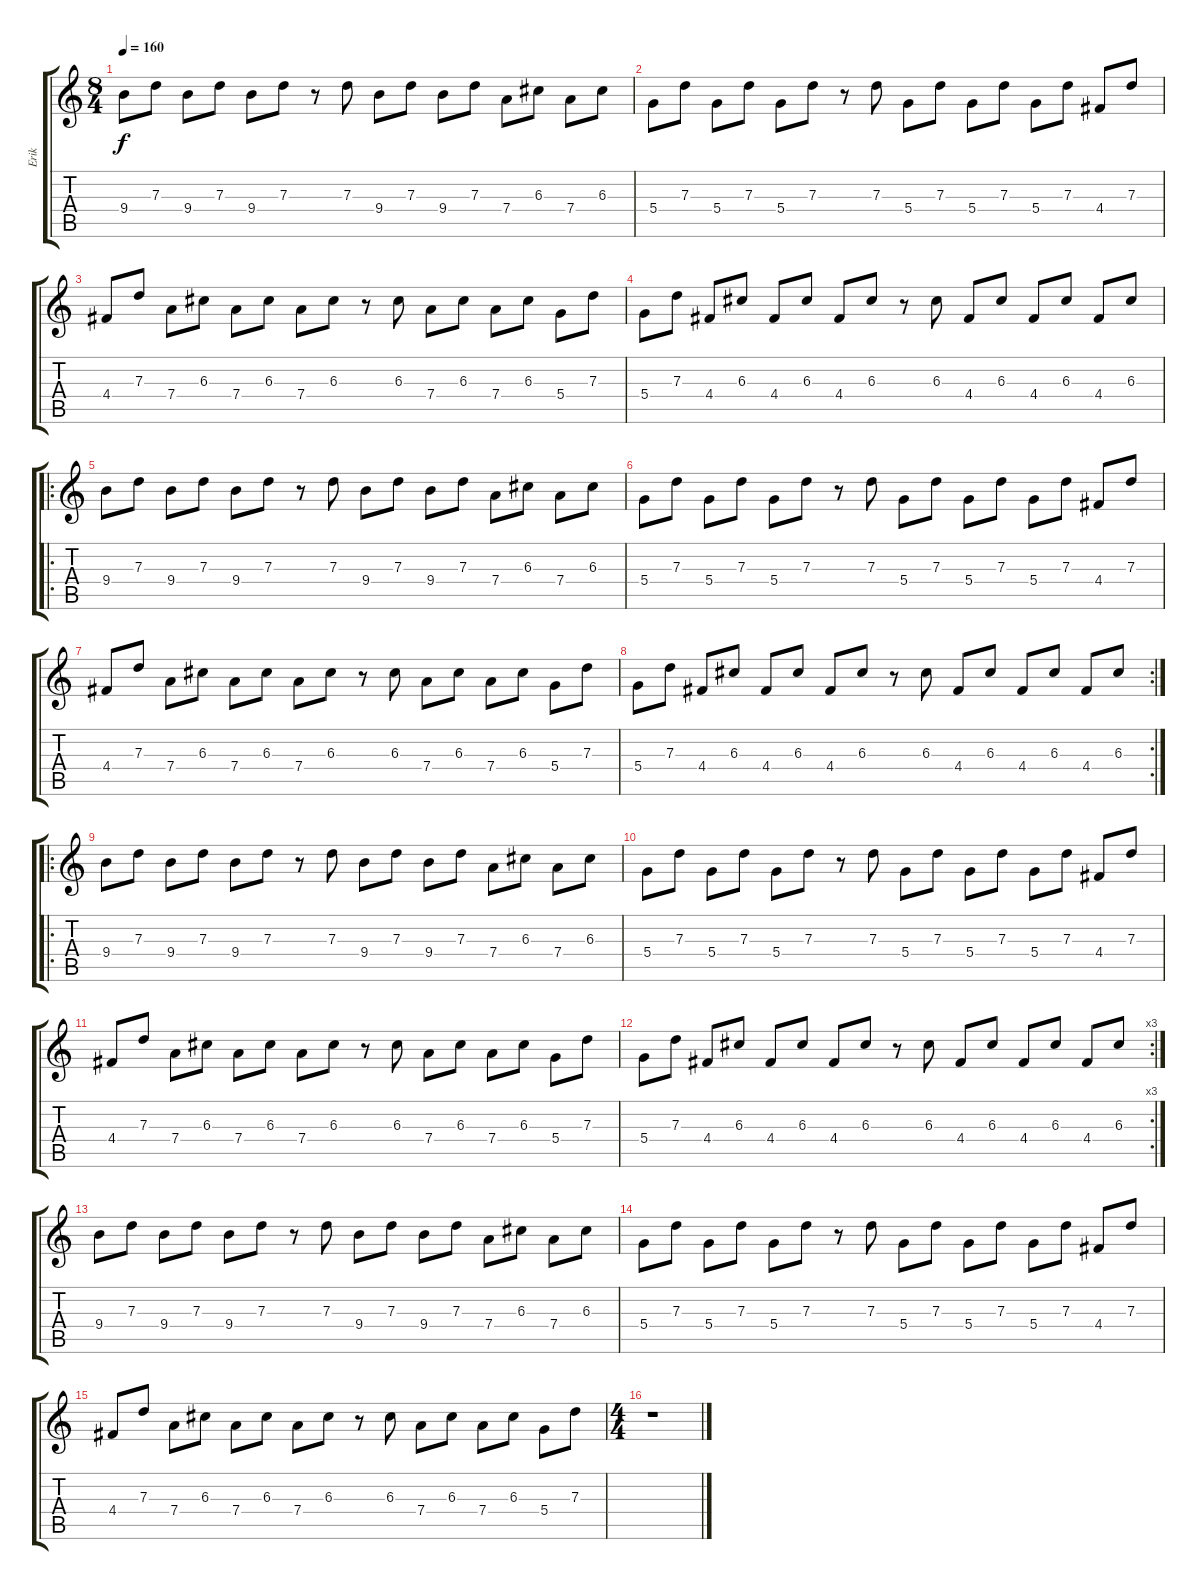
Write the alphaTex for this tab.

\track ("Erik" "Erik") {instrument electricguitarmuted}
\staff {score tabs}
\tuning (E4 B3 G3 D3 A2 E2) {hide}
\ts (8 4)
\tempo 160
\clef g2
\ks c
9.4.8{dy f instrument electricguitarmuted} 7.3.8 9.4.8 7.3.8 9.4.8 7.3.8 r.8 7.3.8 9.4.8 7.3.8 9.4.8 7.3.8 7.4.8 6.3.8 7.4.8 6.3.8 |
5.4.8 7.3.8 5.4.8 7.3.8 5.4.8 7.3.8 r.8 7.3.8 5.4.8 7.3.8 5.4.8 7.3.8 5.4.8 7.3.8 4.4.8 7.3.8 |
4.4.8 7.3.8 7.4.8 6.3.8 7.4.8 6.3.8 7.4.8 6.3.8 r.8 6.3.8 7.4.8 6.3.8 7.4.8 6.3.8 5.4.8 7.3.8 |
5.4.8 7.3.8 4.4.8 6.3.8 4.4.8 6.3.8 4.4.8 6.3.8 r.8 6.3.8 4.4.8 6.3.8 4.4.8 6.3.8 4.4.8 6.3.8 |
\ro
9.4.8 7.3.8 9.4.8 7.3.8 9.4.8 7.3.8 r.8 7.3.8 9.4.8 7.3.8 9.4.8 7.3.8 7.4.8 6.3.8 7.4.8 6.3.8 |
5.4.8 7.3.8 5.4.8 7.3.8 5.4.8 7.3.8 r.8 7.3.8 5.4.8 7.3.8 5.4.8 7.3.8 5.4.8 7.3.8 4.4.8 7.3.8 |
4.4.8 7.3.8 7.4.8 6.3.8 7.4.8 6.3.8 7.4.8 6.3.8 r.8 6.3.8 7.4.8 6.3.8 7.4.8 6.3.8 5.4.8 7.3.8 |
\rc 2
5.4.8 7.3.8 4.4.8 6.3.8 4.4.8 6.3.8 4.4.8 6.3.8 r.8 6.3.8 4.4.8 6.3.8 4.4.8 6.3.8 4.4.8 6.3.8 |
\ro
9.4.8 7.3.8 9.4.8 7.3.8 9.4.8 7.3.8 r.8 7.3.8 9.4.8 7.3.8 9.4.8 7.3.8 7.4.8 6.3.8 7.4.8 6.3.8 |
5.4.8 7.3.8 5.4.8 7.3.8 5.4.8 7.3.8 r.8 7.3.8 5.4.8 7.3.8 5.4.8 7.3.8 5.4.8 7.3.8 4.4.8 7.3.8 |
4.4.8 7.3.8 7.4.8 6.3.8 7.4.8 6.3.8 7.4.8 6.3.8 r.8 6.3.8 7.4.8 6.3.8 7.4.8 6.3.8 5.4.8 7.3.8 |
\rc 3
5.4.8 7.3.8 4.4.8 6.3.8 4.4.8 6.3.8 4.4.8 6.3.8 r.8 6.3.8 4.4.8 6.3.8 4.4.8 6.3.8 4.4.8 6.3.8 |
9.4.8 7.3.8 9.4.8 7.3.8 9.4.8 7.3.8 r.8 7.3.8 9.4.8 7.3.8 9.4.8 7.3.8 7.4.8 6.3.8 7.4.8 6.3.8 |
5.4.8 7.3.8 5.4.8 7.3.8 5.4.8 7.3.8 r.8 7.3.8 5.4.8 7.3.8 5.4.8 7.3.8 5.4.8 7.3.8 4.4.8 7.3.8 |
4.4.8 7.3.8 7.4.8 6.3.8 7.4.8 6.3.8 7.4.8 6.3.8 r.8 6.3.8 7.4.8 6.3.8 7.4.8 6.3.8 5.4.8 7.3.8 |
\ts (4 4)
r.1
